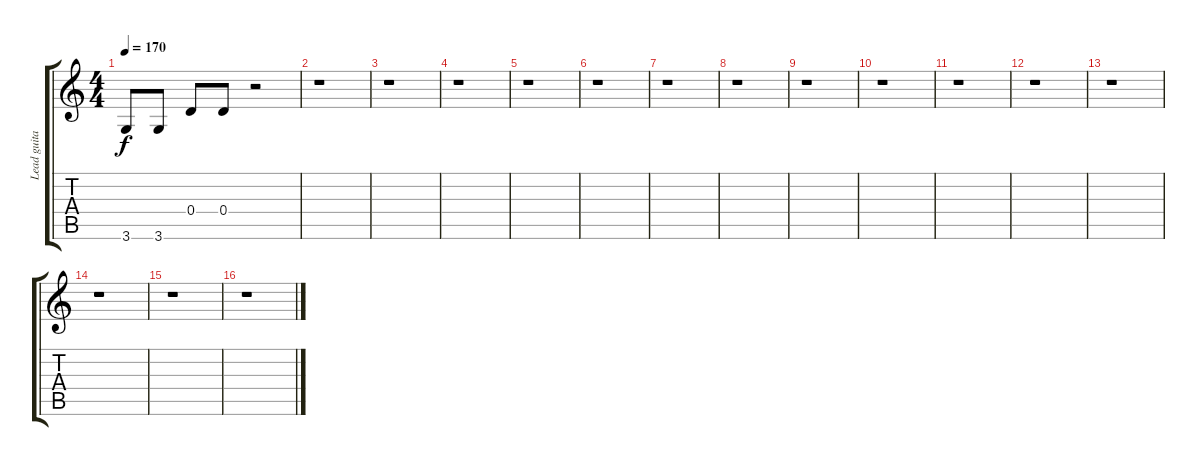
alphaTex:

\track ("Lead guitar" "Lead guita") {instrument distortionguitar}
\staff {score tabs}
\tuning (E4 B3 G3 D3 A2 E2) {hide}
\ts (4 4)
\tempo 170
\clef g2
\ks c
3.6.8{dy f} 3.6.8 0.4.8 0.4.8 r.2 |
r.1 |
r.1 |
r.1 |
r.1 |
r.1 |
r.1 |
r.1 |
r.1 |
r.1 |
r.1 |
r.1 |
r.1 |
r.1 |
r.1 |
r.1
